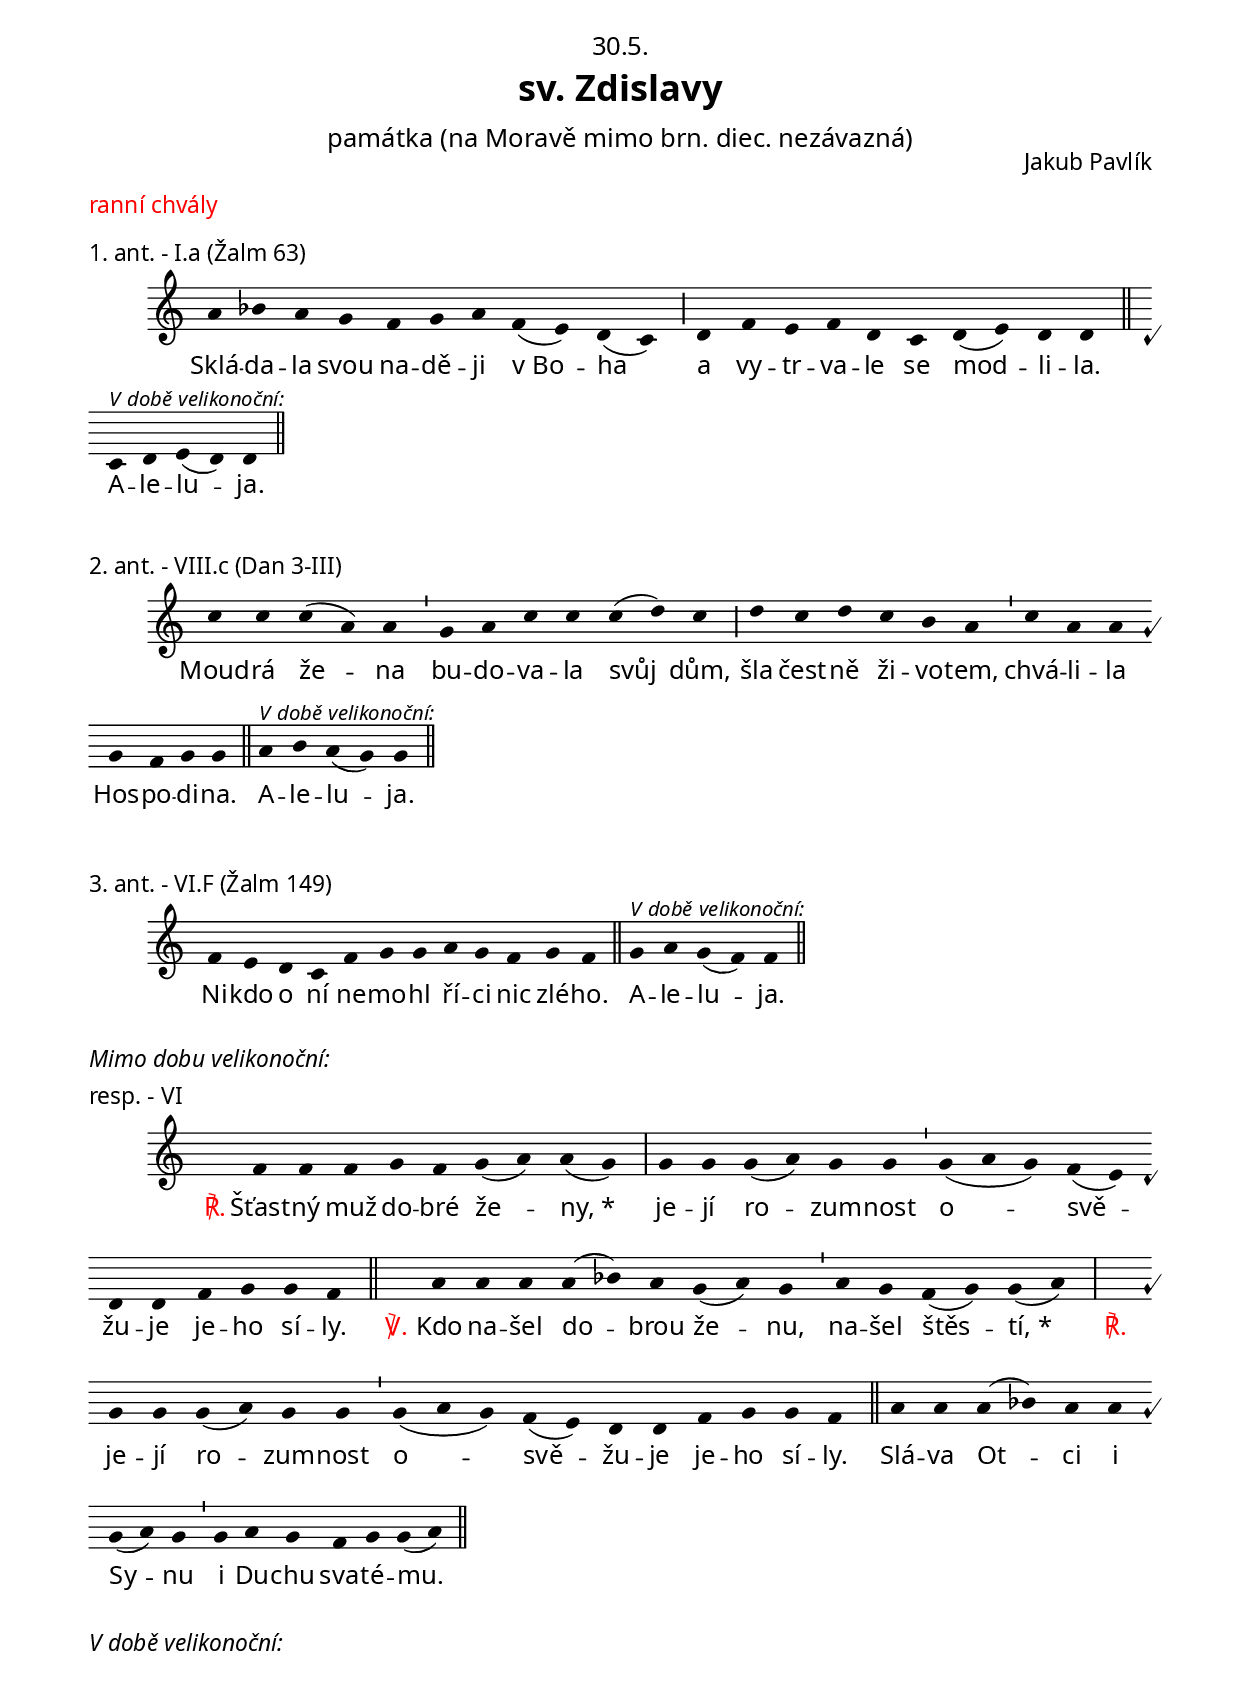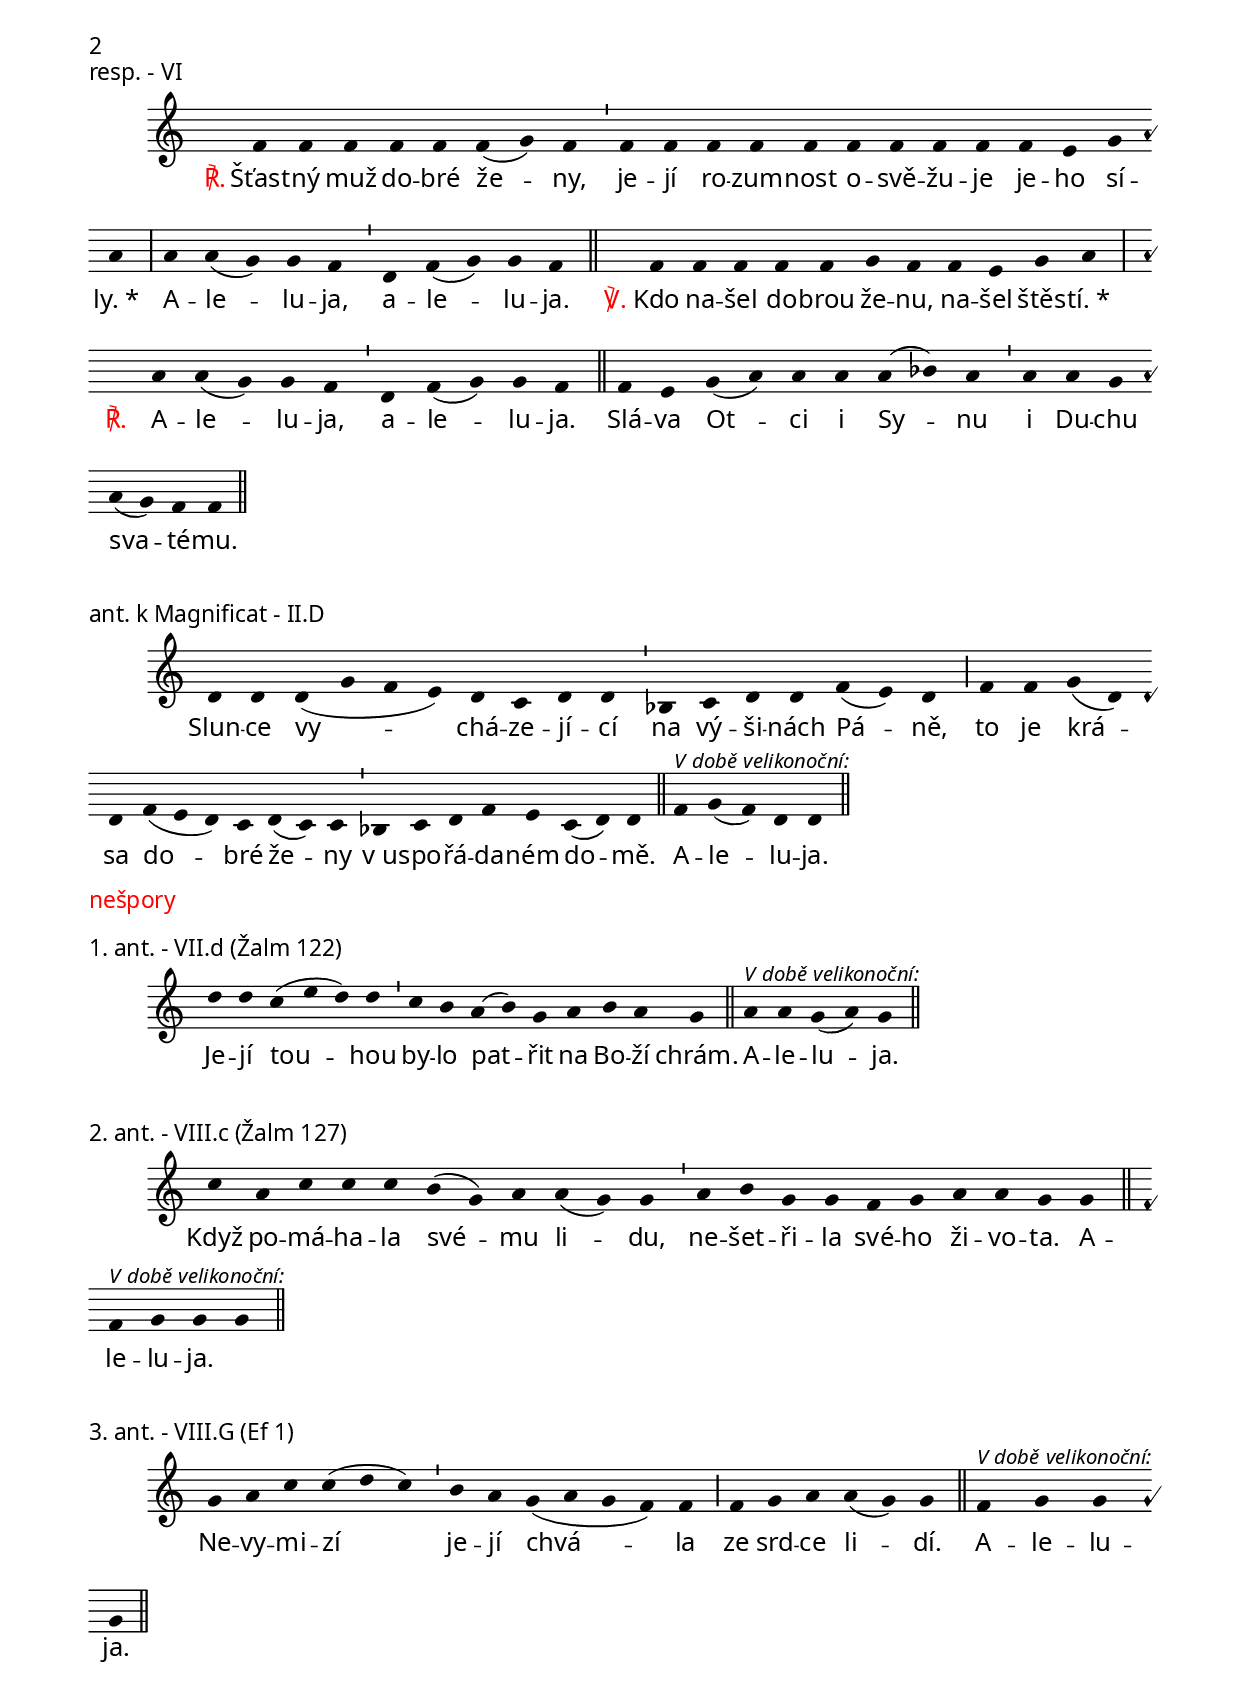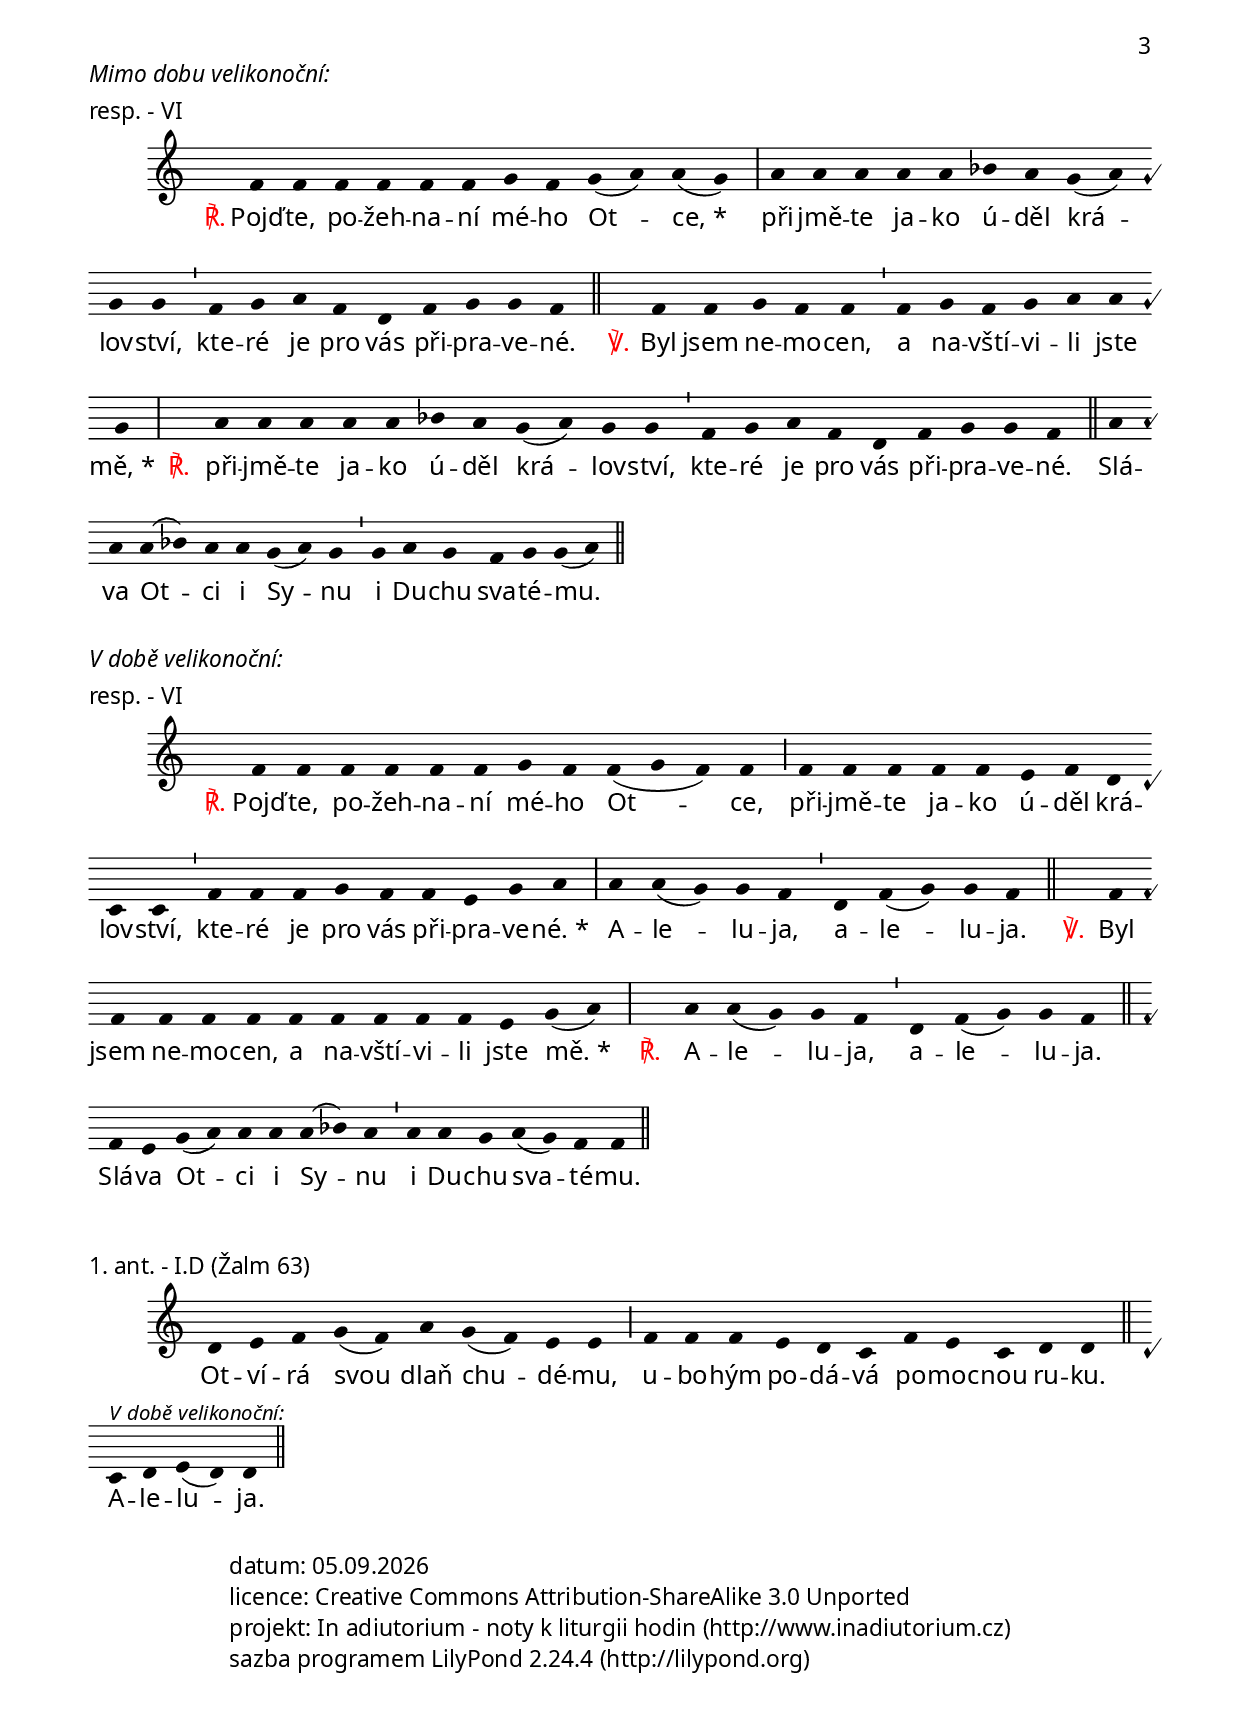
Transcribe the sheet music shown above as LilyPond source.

\version "2.19.0"

\include "../spolecne.ly"
\include "../dilyresponsorii.ly"

\header {
  title = \markup\titleSvatek
            "sv. Zdislavy"
            "památka (na Moravě mimo brn. diec. nezávazná)"
            30.5.
  composer = "Jakub Pavlík"
}

\markup {\nadpisHodinka {"ranní chvály"}}

\score {
  \relative c'' {
    \choralniRezim
    a4 bes a g f g a f( e) d( c) \barMaior
    d f e f d c d( e) d d \barFinalis

    c^\markup\rubrVelikAleluja d e( d) d \barFinalis
  }
  \addlyrics {
    Sklá -- da -- la svou na -- dě -- ji v_Bo -- ha
    a vy -- tr -- va -- le se mod -- li -- la.

    A -- le -- lu -- ja.
  }
  \header {
    quid = "1. ant."
    modus = "I"
    differentia = "a"
    psalmus = "Žalm 63"
    id = ""
    piece = \markup {\sestavTitulek}
  }
}

\score {
  \relative c'' {
    \choralniRezim
    c4 c c( a) a \barMin g a c c c( d) c \barMaior
    d c d c b a \barMin
    c a a g f g g \barFinalis

    a^\markup\rubrVelikAleluja b a( g) g \barFinalis
  }
  \addlyrics {
    Moud -- rá že -- na bu -- do -- va -- la svůj dům,
    šla čest -- ně ži -- vo -- tem,
    chvá -- li -- la Hos -- po -- di -- na.

    A -- le -- lu -- ja.
  }
  \header {
    quid = "2. ant."
    modus = "VIII"
    differentia = "c"
    psalmus = "Dan 3-III"
    id = ""
    piece = \markup {\sestavTitulek}
  }
}

\score {
  \relative c' {
    \choralniRezim
    f4 e d c f g g a g f g f \barFinalis

    g^\markup\rubrVelikAleluja a g( f) f \barFinalis
  }
  \addlyrics {
    Ni -- kdo o ní ne -- mo -- hl ří -- ci nic zlé -- ho.

    A -- le -- lu -- ja.
  }
  \header {
    quid = "3. ant."
    modus = "VI"
    differentia = "F"
    psalmus = "Žalm 149"
    id = ""
    piece = \markup {\sestavTitulek}
  }
}

\markup\italic{Mimo dobu velikonoční:}

\score {
  \relative c' {
    \choralniRezim

    % R
    \neviditelna f
    f4 f f g f g( a) a( g) \barMax
    g g g( a) g g \barMin g( a g) f( e) d d f g g f \barFinalis
    % V
    \neviditelna a
    a a a a( bes) a g( a) g \barMin a g f( g) g( a) \barMax
    % R
    \neviditelna a
    g g g( a) g g \barMin g( a g) f( e) d d f g g f \barFinalis

    % Slava
    \respVIdoxologie \barFinalis
  }
  \addlyrics {
    \Response Šťast -- ný muž do -- bré že -- ny,_*
    je -- jí ro -- zum -- nost o -- svě -- žu -- je je -- ho sí -- ly.
    \Verse Kdo na -- šel do -- brou že -- nu, na -- šel štěs -- tí,_*
    \Response je -- jí ro -- zum -- nost o -- svě -- žu -- je je -- ho sí -- ly.
    \textRespDoxologie
  }
  \header {
    quid = "resp."
    modus = "VI"
    id = ""
    piece = \markup {\sestavTitulekResp}
  }
}

\markup\italic{V době velikonoční:}

\score {
  \relative c' {
    \choralniRezim

    % R
    \neviditelna f
    f4 f f f f f( g) f \barMin
    f f f f f f f f f f e g a \barMax
    \respVIalelujaResponsum \barFinalis
    % V
    \neviditelna f
    f4 f f f f g f f e g a \barMax
    % R
    \neviditelna a
    \respVIalelujaResponsum \barFinalis
    % Slava
    \respVIalelujaDoxologie \barFinalis
  }
  \addlyrics {
    \Response Šťast -- ný muž do -- bré že -- ny,
    je -- jí ro -- zum -- nost o -- svě -- žu -- je je -- ho sí -- ly._*
    \textRespAleluja
    \Verse Kdo na -- šel do -- brou že -- nu, na -- šel štěs -- tí._*
    \Response \textRespAleluja
    \textRespDoxologie
  }
  \header {
    quid = "resp."
    modus = "VI"
    id = ""
    piece = \markup {\sestavTitulekResp}
  }
}

\score {
  \relative c' {
    \choralniRezim
    d4 d d( g f e) d c d d \barMin bes c d d f( e) d \barMaior
    f f g( d) d f( e d) c d( c) c \barMin
    bes c d f e c( d) d \barFinalis

    f^\markup\rubrVelikAleluja g( f) d d \barFinalis
  }
  \addlyrics {
    Slun -- ce vy -- chá -- ze -- jí -- cí na vý -- ši -- nách Pá -- ně,
    to je krá -- sa do -- bré že -- ny
    v_u -- spo -- řá -- da -- ném do -- mě.

    A -- le -- lu -- ja.
  }
  \header {
    quid = "ant. k Magnificat"
    modus = "II"
    differentia = "D"
    psalmus = ""
    id = ""
    piece = \markup {\sestavTitulekBezZalmu}
  }
}

\markup {\nadpisHodinka {"nešpory"}}

\score {
  \relative c'' {
    \choralniRezim
    d4 d c( e d) d \barMin
    c b a( b) g a b a g \barFinalis

    a^\markup\rubrVelikAleluja a g( a) g \barFinalis
  }
  \addlyrics {
    Je -- jí tou -- hou
    by -- lo pat -- řit na Bo -- ží chrám.

    A -- le -- lu -- ja.
  }
  \header {
    quid = "1. ant."
    modus = "VII"
    differentia = "d"
    psalmus = "Žalm 122"
    id = ""
    piece = \markup {\sestavTitulek}
  }
}

\score {
  \relative c'' {
    \choralniRezim
    c4 a c c c b( g) a a( g) g \barMin
    a b g g f g a a g g \barFinalis

    f^\markup\rubrVelikAleluja g g g \barFinalis
  }
  \addlyrics {
    Když po -- má -- ha -- la své -- mu li -- du,
    ne -- šet -- ři -- la své -- ho ži -- vo -- ta.

    A -- le -- lu -- ja.
  }
  \header {
    quid = "2. ant."
    modus = "VIII"
    differentia = "c"
    psalmus = "Žalm 127"
    id = ""
    piece = \markup {\sestavTitulek}
  }
}

\score {
  \relative c'' {
    \choralniRezim
    g a c c( d c) \barMin b a g( a g f) f \barMaior
    f g a a( g) g \barFinalis

    f^\markup\rubrVelikAleluja g g g \barFinalis
  }
  \addlyrics {
    Ne -- vy -- mi -- zí je -- jí chvá -- la
    ze srd -- ce li -- dí.

    A -- le -- lu -- ja.
  }
  \header {
    quid = "3. ant."
    modus = "VIII"
    differentia = "G"
    psalmus = "Ef 1"
    id = ""
    piece = \markup {\sestavTitulek}
  }
}

\markup\italic{Mimo dobu velikonoční:}

\score {
  \relative c' {
    \choralniRezim

    % R
    \neviditelna f
    f4 f f f f f g f g( a) a( g) \barMax
    a a a a a bes a g( a) g g \barMin
    f g a f d f g g f \barFinalis
    % V
    \neviditelna a
    f f g f f \barMin f g f g a a g \barMax
    % R
    \neviditelna a
    a a a a a bes a g( a) g g \barMin
    f g a f d f g g f \barFinalis
    % Slava
    \respVIdoxologie \barFinalis
  }
  \addlyrics {
    \Response Pojď -- te, po -- žeh -- na -- ní mé -- ho Ot -- ce,_*
    při -- jmě -- te ja -- ko ú -- děl krá -- lov -- ství,
    kte -- ré je pro vás při -- pra -- ve -- né.
    \Verse Byl jsem ne -- mo -- cen, a na -- vští -- vi -- li jste mě,_*
    \Response při -- jmě -- te ja -- ko ú -- děl krá -- lov -- ství,
    kte -- ré je pro vás při -- pra -- ve -- né.
    \textRespDoxologie
  }
  \header {
    quid = "resp."
    modus = "VI"
    id = ""
    piece = \markup {\sestavTitulekResp}
  }
}

\markup\italic{V době velikonoční:}

\score {
  \relative c' {
    \choralniRezim

    % R
    \neviditelna f
    f4 f f f f f g f f( g f) f \barMaior
    f f f f f e f d c c \barMin
    f f f g f f e g a \barMax
    \respVIalelujaResponsum \barFinalis
    % V
    \neviditelna f
    f4 f f f f f f f f f e g( a) \barMax
    % R
    \neviditelna a
    \respVIalelujaResponsum \barFinalis
    % Slava
    \respVIalelujaDoxologie \barFinalis
  }
  \addlyrics {
    \Response Pojď -- te, po -- žeh -- na -- ní mé -- ho Ot -- ce,
    při -- jmě -- te ja -- ko ú -- děl krá -- lov -- ství,
    kte -- ré je pro vás při -- pra -- ve -- né._*
    \textRespAleluja
    \Verse Byl jsem ne -- mo -- cen, a na -- vští -- vi -- li jste mě._*
    \Response \textRespAleluja
    \textRespDoxologie
  }
  \header {
    quid = "resp."
    modus = "VI"
    id = ""
    piece = \markup {\sestavTitulekResp}
  }
}

\score {
  \relative c' {
    \choralniRezim
    d4 e f g( f) a g( f) e e \barMaior
    f f f e d c f e c d d \barFinalis

    c^\markup\rubrVelikAleluja d e( d) d \barFinalis
  }
  \addlyrics {
    Ot -- ví -- rá svou dlaň chu -- dé -- mu,
    u -- bo -- hým po -- dá -- vá po -- moc -- nou ru -- ku.

    A -- le -- lu -- ja.
  }
  \header {
    quid = "1. ant."
    modus = "I"
    differentia = "D"
    psalmus = "Žalm 63"
    fial = "sanktoral/1113anezkaceska.ly#rch-a1?+aleluja"
    id = ""
    piece = \markup {\sestavTitulek}
  }
}